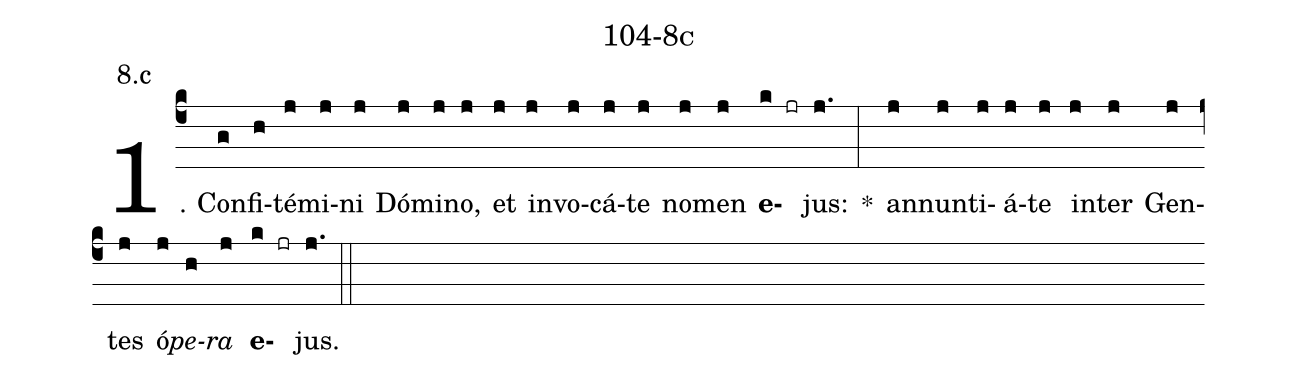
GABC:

name: 104-8c;
annotation: 8.c;
%%
(c4)1. Con(g)fi(h)té(j)mi(j)ni(j) Dó(j)mi(j)no,(j) et(j) in(j)vo(j)cá(j)te(j) no(j)men(j) <b>e</b>(k jr)jus:(j.) *(:) an(j)nun(j)ti(j)á(j)te(j) in(j)ter(j) Gen(j)tes(j) ó(j)<i>pe</i>(h)<i>ra</i>(j) <b>e</b>(k jr)jus.(j.) (::)
